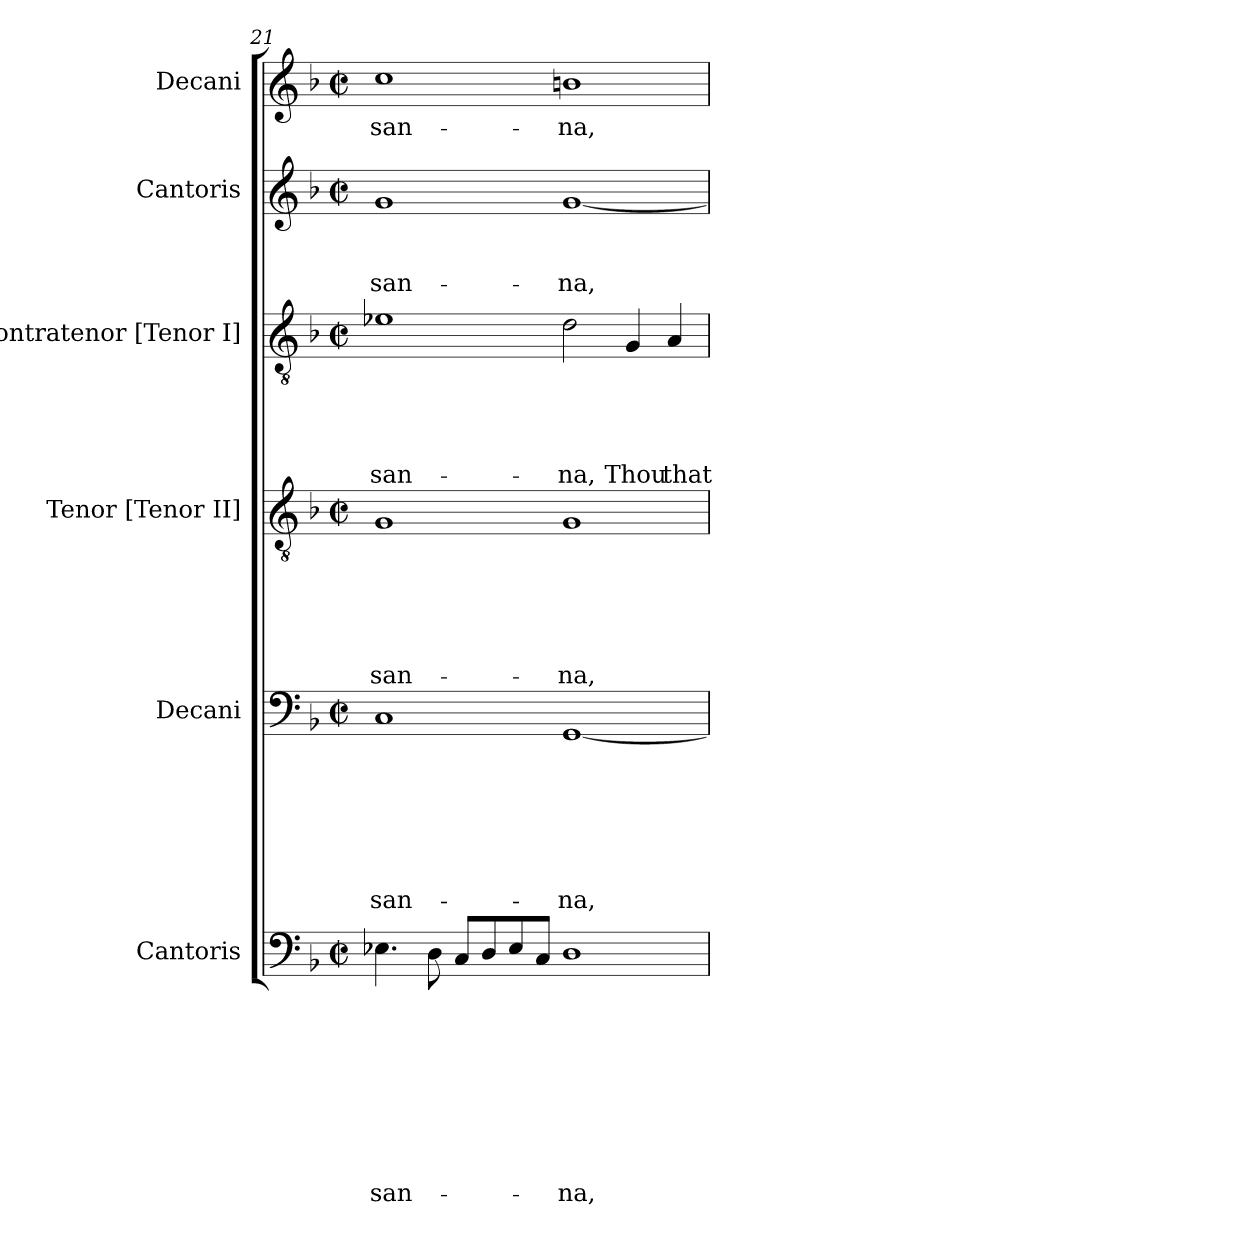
**kern	**text	**text	**text	**text	**text	**text	**text	**text	**text	**kern	**text	**text	**text	**text	**text	**text	**text	**kern	**text	**text	**text	**text	**text	**text	**kern	**text	**text	**text	**text	**text	**kern	**text	**text	**text	**kern	**text
*part6	*part6	*part6	*part6	*part6	*part6	*part6	*part6	*part6	*part6	*part5	*part5	*part5	*part5	*part5	*part5	*part5	*part5	*part4	*part4	*part4	*part4	*part4	*part4	*part4	*part3	*part3	*part3	*part3	*part3	*part3	*part2	*part2	*part2	*part2	*part1	*part1
*staff6	*staff6	*staff6	*staff6	*staff6	*staff6	*staff6	*staff6	*staff6	*staff6	*staff5	*staff5	*staff5	*staff5	*staff5	*staff5	*staff5	*staff5	*staff4	*staff4	*staff4	*staff4	*staff4	*staff4	*staff4	*staff3	*staff3	*staff3	*staff3	*staff3	*staff3	*staff2	*staff2	*staff2	*staff2	*staff1	*staff1
*I"Cantoris	*	*	*	*	*	*	*	*	*	*I"Decani	*	*	*	*	*	*	*	*I"Tenor [Tenor II]	*	*	*	*	*	*	*I"Contratenor [Tenor I]	*	*	*	*	*	*I"Cantoris	*	*	*	*I"Decani	*
!!LO:PB:g=z
*clefF4	*	*	*	*	*	*	*	*	*	*clefF4	*	*	*	*	*	*	*	*clefGv2	*	*	*	*	*	*	*clefGv2	*	*	*	*	*	*clefG2	*	*	*	*clefG2	*
*k[b-]	*	*	*	*	*	*	*	*	*	*k[b-]	*	*	*	*	*	*	*	*k[b-]	*	*	*	*	*	*	*k[b-]	*	*	*	*	*	*k[b-]	*	*	*	*k[b-]	*
*F:	*	*	*	*	*	*	*	*	*	*F:	*	*	*	*	*	*	*	*F:	*	*	*	*	*	*	*F:	*	*	*	*	*	*F:	*	*	*	*F:	*
*M2/2	*	*	*	*	*	*	*	*	*	*M2/2	*	*	*	*	*	*	*	*M2/2	*	*	*	*	*	*	*M2/2	*	*	*	*	*	*M2/2	*	*	*	*M2/2	*
*met(c|)	*	*	*	*	*	*	*	*	*	*met(c|)	*	*	*	*	*	*	*	*met(c|)	*	*	*	*	*	*	*met(c|)	*	*	*	*	*	*met(c|)	*	*	*	*met(c|)	*
=21	=21	=21	=21	=21	=21	=21	=21	=21	=21	=21	=21	=21	=21	=21	=21	=21	=21	=21	=21	=21	=21	=21	=21	=21	=21	=21	=21	=21	=21	=21	=21	=21	=21	=21	=21	=21
!	!	!	!	!	!	!	!	!	!LO:LY:b:rj	!	!	!	!	!	!	!	!LO:LY:b:rj	!	!	!	!	!	!	!LO:LY:b	!	!	!	!	!	!LO:LY:b	!	!	!	!LO:LY:b:rj	!	!LO:LY:a:rj
4.E-X\	.	.	.	.	.	.	.	.	-san-	1C	.	.	.	.	.	.	-san-	1G	.	.	.	.	.	-san-	1e-X	.	.	.	.	san-	1g	.	.	-san-	1cc	san-
8D\	.	.	.	.	.	.	.	.	.	.	.	.	.	.	.	.	.	.	.	.	.	.	.	.	.	.	.	.	.	.	.	.	.	.	.	.
8C/L	.	.	.	.	.	.	.	.	.	.	.	.	.	.	.	.	.	.	.	.	.	.	.	.	.	.	.	.	.	.	.	.	.	.	.	.
8D/	.	.	.	.	.	.	.	.	.	.	.	.	.	.	.	.	.	.	.	.	.	.	.	.	.	.	.	.	.	.	.	.	.	.	.	.
8E-/	.	.	.	.	.	.	.	.	.	.	.	.	.	.	.	.	.	.	.	.	.	.	.	.	.	.	.	.	.	.	.	.	.	.	.	.
8C/J	.	.	.	.	.	.	.	.	.	.	.	.	.	.	.	.	.	.	.	.	.	.	.	.	.	.	.	.	.	.	.	.	.	.	.	.
!	!	!	!	!	!	!	!	!	!LO:LY:b:rj	!	!	!	!	!	!	!	!LO:LY:b:rj	!	!	!	!	!	!	!LO:LY:b	!	!	!	!	!	!LO:LY:b	!	!	!	!LO:LY:b:rj	!	!LO:LY:a:rj
1D	.	.	.	.	.	.	.	.	-na,	[<1GG	.	.	.	.	.	.	-na,	1G	.	.	.	.	.	-na,	2d\	.	.	.	.	-na,	[<1g	.	.	-na,	1bn	-na,
!	!	!	!	!	!	!	!	!	!	!	!	!	!	!	!	!	!	!	!	!	!	!	!	!	!	!	!	!	!	!LO:LY:b	!	!	!	!	!	!
.	.	.	.	.	.	.	.	.	.	.	.	.	.	.	.	.	.	.	.	.	.	.	.	.	4G/	.	.	.	.	Thou	.	.	.	.	.	.
!	!	!	!	!	!	!	!	!	!	!	!	!	!	!	!	!	!	!	!	!	!	!	!	!	!	!	!	!	!	!LO:LY:b	!	!	!	!	!	!
.	.	.	.	.	.	.	.	.	.	.	.	.	.	.	.	.	.	.	.	.	.	.	.	.	4A/	.	.	.	.	that	.	.	.	.	.	.
=	=	=	=	=	=	=	=	=	=	=	=	=	=	=	=	=	=	=	=	=	=	=	=	=	=	=	=	=	=	=	=	=	=	=	=	=
*-	*-	*-	*-	*-	*-	*-	*-	*-	*-	*-	*-	*-	*-	*-	*-	*-	*-	*-	*-	*-	*-	*-	*-	*-	*-	*-	*-	*-	*-	*-	*-	*-	*-	*-	*-	*-
